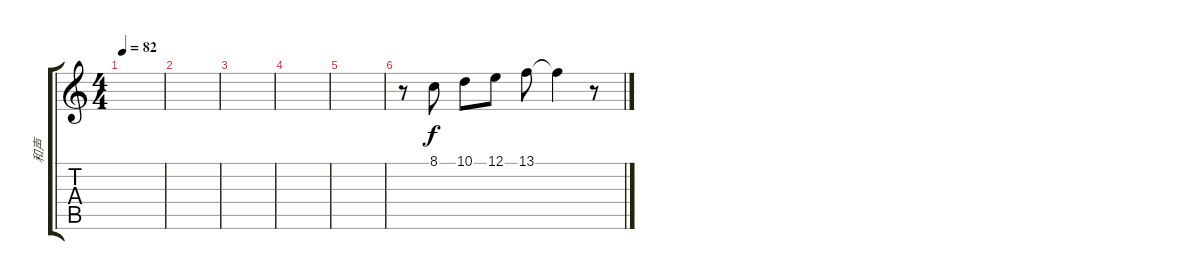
\track ("和声" "和声") {instrument lead3calliope}
\staff {score tabs}
\tuning (E4 B3 G3 D3 A2 E2) {hide}
\ts (4 4)
\tempo 82
\clef g2
\ks c
|
|
|
|
|
r.8 8.1.8 10.1.8 12.1.8 13.1.8 13.1{t}.4 r.8
